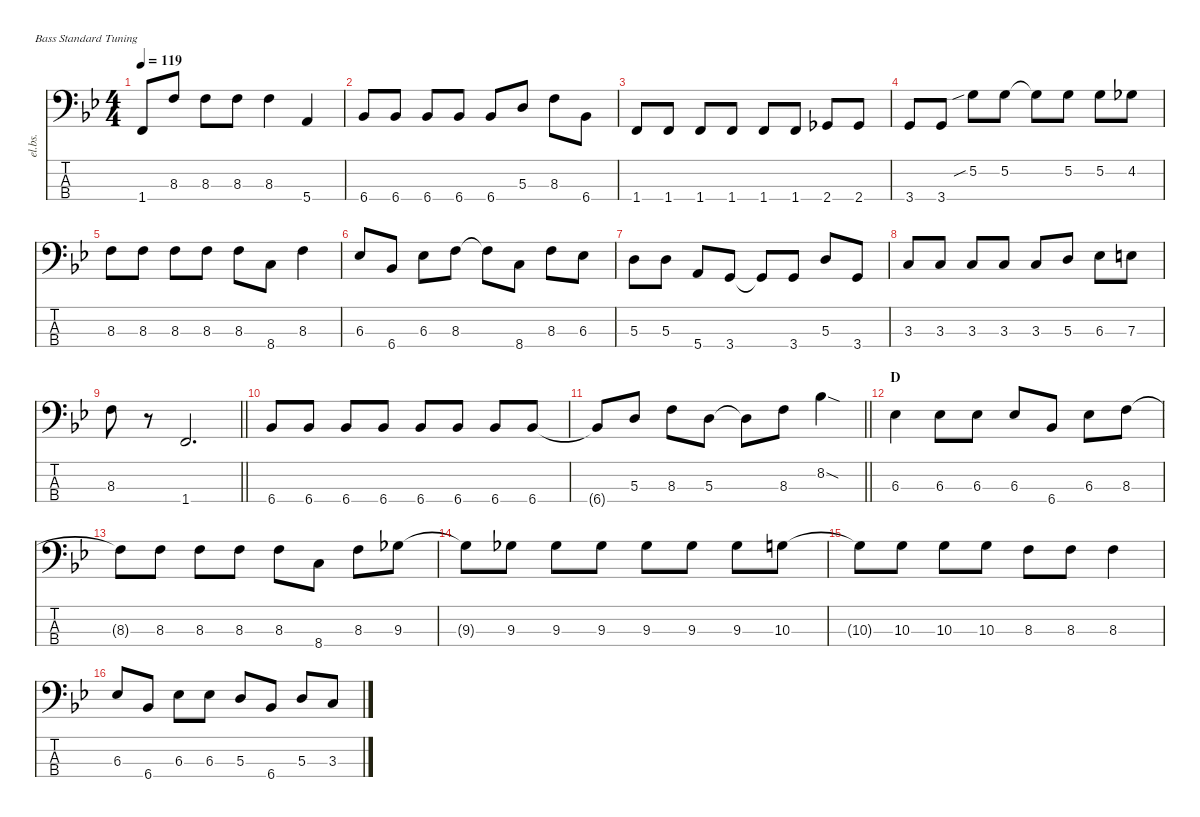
\defaultSystemsLayout 4
\hideDynamics
\bracketExtendMode nobrackets
\otherSystemsTrackNameOrientation horizontal
\track ("Bass" "el.bs.") {instrument electricbasspick}
\staff {score tabs}
\tuning (G2 D2 A1 E1)
\ts (4 4)
\tempo 119
\clef f4
\ks bb
1.4{acc forcenatural}.8{dy f} 8.3{acc forcenatural}.8 8.3{acc forcenatural}.8 8.3{acc forcenatural}.8 8.3{acc forcenatural}.4 5.4{acc forcenatural}.4 |
6.4{acc b}.8 6.4{acc b}.8 6.4{acc b}.8 6.4{acc b}.8 6.4{acc b}.8 5.3{acc forcenatural}.8 8.3{acc forcenatural}.8 6.4{acc b}.8 |
1.4{acc forcenatural}.8 1.4{acc forcenatural}.8 1.4{acc forcenatural}.8 1.4{acc forcenatural}.8 1.4{acc forcenatural}.8 1.4{acc forcenatural}.8 2.4{acc b}.8 2.4{acc b}.8 |
3.4{acc forcenatural}.8 3.4{acc forcenatural}.8 5.2{sib acc forcenatural}.8 5.2{acc forcenatural}.8 5.2{t acc forcenatural}.8 5.2{acc forcenatural}.8 5.2{acc forcenatural}.8 4.2{acc b}.8 |
8.3{acc forcenatural}.8 8.3{acc forcenatural}.8 8.3{acc forcenatural}.8 8.3{acc forcenatural}.8 8.3{acc forcenatural}.8 8.4{acc forcenatural}.8 8.3{acc forcenatural}.4 |
6.3{acc b}.8 6.4{acc b}.8 6.3{acc b}.8 8.3{acc forcenatural}.8 8.3{t acc forcenatural}.8 8.4{acc forcenatural}.8 8.3{acc forcenatural}.8 6.3{acc b}.8 |
5.3{acc forcenatural}.8 5.3{acc forcenatural}.8 5.4{acc forcenatural}.8 3.4{acc forcenatural}.8 3.4{t acc forcenatural}.8 3.4{acc forcenatural}.8 5.3{acc forcenatural}.8 3.4{acc forcenatural}.8 |
3.3{acc forcenatural}.8 3.3{acc forcenatural}.8 3.3{acc forcenatural}.8 3.3{acc forcenatural}.8 3.3{acc forcenatural}.8 5.3{acc forcenatural}.8 6.3{acc b}.8 7.3{acc forcenatural}.8 |
\barLineRight lightlight
8.3{acc forcenatural}.8 r.8 1.4{acc forcenatural}.2{d} |
6.4{acc b}.8 6.4{acc b}.8 6.4{acc b}.8 6.4{acc b}.8 6.4{acc b}.8 6.4{acc b}.8 6.4{acc b}.8 6.4{acc b}.8 |
\barLineRight lightlight
6.4{t acc b}.8 5.3{acc forcenatural}.8 8.3{acc forcenatural}.8 5.3{acc forcenatural}.8 5.3{t acc forcenatural}.8 8.3{acc forcenatural}.8 8.2{sod acc b}.4 |
\section ("" "D")
6.3{acc b}.4 6.3{acc b}.8 6.3{acc b}.8 6.3{acc b}.8 6.4{acc b}.8 6.3{acc b}.8 8.3{acc forcenatural}.8 |
8.3{t acc forcenatural}.8 8.3{acc forcenatural}.8 8.3{acc forcenatural}.8 8.3{acc forcenatural}.8 8.3{acc forcenatural}.8 8.4{acc forcenatural}.8 8.3{acc forcenatural}.8 9.3{acc b}.8 |
9.3{t acc b}.8 9.3{acc b}.8 9.3{acc b}.8 9.3{acc b}.8 9.3{acc b}.8 9.3{acc b}.8 9.3{acc b}.8 10.3{acc forcenatural}.8 |
10.3{t acc forcenatural}.8 10.3{acc forcenatural}.8 10.3{acc forcenatural}.8 10.3{acc forcenatural}.8 8.3{acc forcenatural}.8 8.3{acc forcenatural}.8 8.3{acc forcenatural}.4 |
6.3{acc b}.8 6.4{acc b}.8 6.3{acc b}.8 6.3{acc b}.8 5.3{acc forcenatural}.8 6.4{acc b}.8 5.3{acc forcenatural}.8 3.3{acc forcenatural}.8
